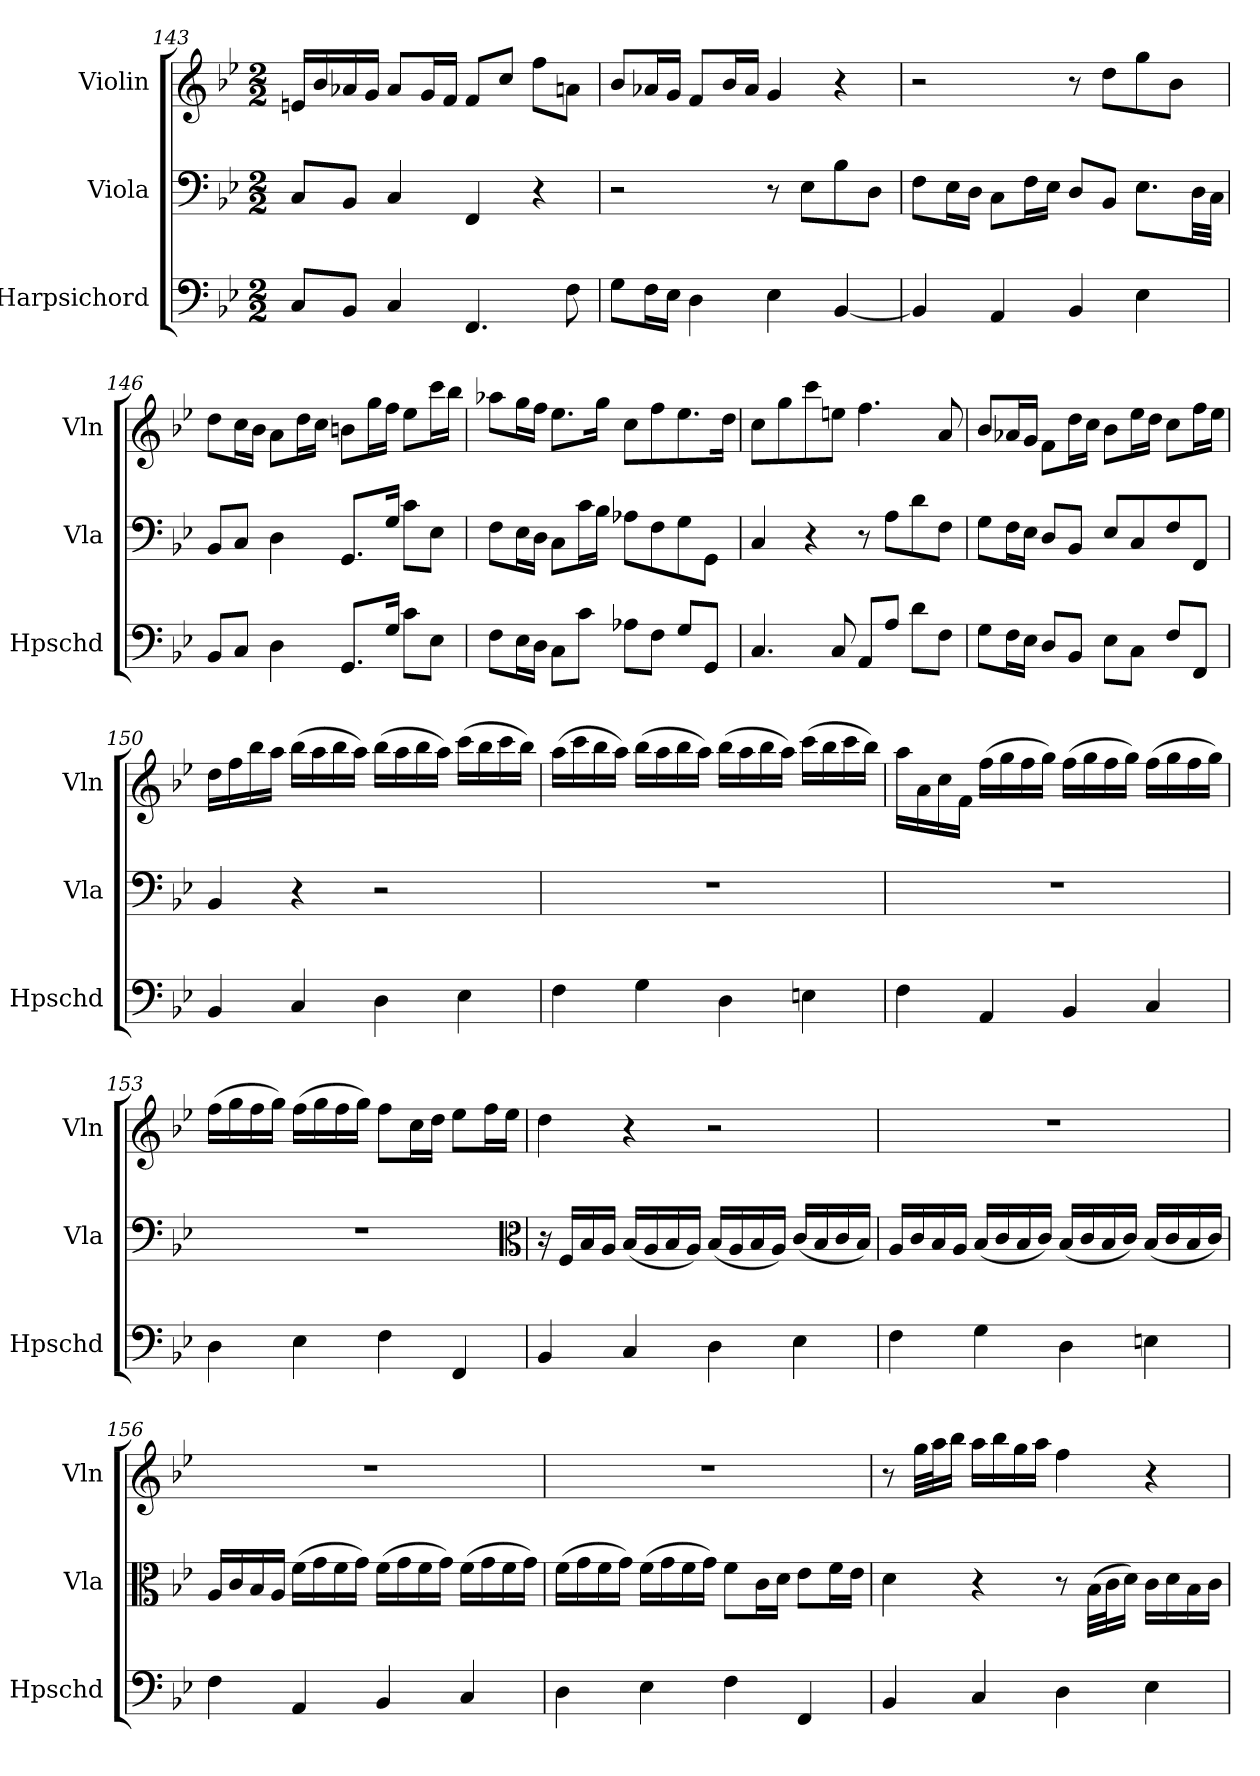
**kern	**kern	**kern
*part3	*part2	*part1
*staff3	*staff2	*staff1
*I"Harpsichord	*I"Viola	*I"Violin
*I'Hpschd	*I'Vla	*I'Vln
*clefF4	*clefF4	*clefG2
*k[b-e-]	*k[b-e-]	*k[b-e-]
*M2/2	*M2/2	*M2/2
=143	=143	=143
8C/L	8C/L	16en/LL
.	.	16b-/
8BB-/J	8BB-/J	16a-X/
.	.	16g/JJ
4C/	4C/	8a-/L
.	.	16g/L
.	.	16f/JJ
4.FF/	4FF/	8f/L
.	.	8cc/J
.	4r	8ff\L
8F\	.	8an\J
=144	=144	=144
8G\L	2r	8b-/L
16F\L	.	16a-X/L
16E-\JJ	.	16g/JJ
4D\	.	8f/L
.	.	16b-/L
.	.	16a-/JJ
4E-\	8r	4g/
.	8E-\L	.
[4BB-/	8B-\	4r
.	8D\J	.
=145	=145	=145
4BB-/]	8F\L	2r
.	16E-\L	.
.	16D\JJ	.
4AA/	8C\L	.
.	16F\L	.
.	16E-\JJ	.
4BB-/	8D/L	8r
.	8BB-/J	8dd\L
4E-\	8.E-\L	8gg\
.	.	8b-\J
.	32D\LL	.
.	32C\JJJ	.
=146	=146	=146
8BB-/L	8BB-/L	8dd\L
8C/J	8C/J	16cc\L
.	.	16b-\JJ
4D\	4D\	8a\L
.	.	16dd\L
.	.	16cc\JJ
8.GG/L	8.GG/L	8bn\L
.	.	16gg\L
16G/Jk	16G/Jk	16ff\JJ
8c\L	8c\L	8ee-\L
8E-\J	8E-\J	16ccc\L
.	.	16bb-\JJ
=147	=147	=147
8F\L	8F\L	8aa-X\L
16E-\L	16E-\L	16gg\L
16D\JJ	16D\JJ	16ff\JJ
8C\L	8C\L	8.ee-\L
8c\J	16c\L	.
.	16B-\JJ	16gg\Jk
8A-X\L	8A-X\L	8cc\L
8F\J	8F\	8ff\
8G/L	8G\	8.ee-\
8GG/J	8GG\J	.
.	.	16dd\Jk
=148	=148	=148
4.C/	4C/	8cc\L
.	.	8gg\
.	4r	8ccc\
8C/	.	8een\J
8AA/L	8r	4.ff\
8A/J	8A\L	.
8d\L	8d\	.
8F\J	8F\J	8a/
=149	=149	=149
8G\L	8G\L	8b-/L
16F\L	16F\L	16a-X/L
16E-\JJ	16E-\JJ	16g/JJ
8D/L	8D/L	8f\L
8BB-/J	8BB-/J	16dd\L
.	.	16cc\JJ
8E-\L	8E-/L	8b-\L
8C\J	8C/	16ee-\L
.	.	16dd\JJ
8F/L	8F/	8cc\L
8FF/J	8FF/J	16ff\L
.	.	16ee-\JJ
=150	=150	=150
4BB-/	4BB-/	16dd\LL
.	.	16ff\
.	.	16bb-\
.	.	16aa\JJ
4C/	4r	(16bb-\LL
.	.	16aa\
.	.	16bb-\
.	.	16aa\JJ)
4D\	2r	(16bb-\LL
.	.	16aa\
.	.	16bb-\
.	.	16aa\JJ)
4E-\	.	(16ccc\LL
.	.	16bb-\
.	.	16ccc\
.	.	16bb-\JJ)
=151	=151	=151
4F\	1r	(16aa\LL
.	.	16ccc\
.	.	16bb-\
.	.	16aa\JJ)
4G\	.	(16bb-\LL
.	.	16aa\
.	.	16bb-\
.	.	16aa\JJ)
4D\	.	(16bb-\LL
.	.	16aa\
.	.	16bb-\
.	.	16aa\JJ)
4En\	.	(16ccc\LL
.	.	16bb-\
.	.	16ccc\
.	.	16bb-\JJ)
=152	=152	=152
4F\	1r	16aa\LL
.	.	16a\
.	.	16cc\
.	.	16f\JJ
4AA/	.	(16ff\LL
.	.	16gg\
.	.	16ff\
.	.	16gg\JJ)
4BB-/	.	(16ff\LL
.	.	16gg\
.	.	16ff\
.	.	16gg\JJ)
4C/	.	(16ff\LL
.	.	16gg\
.	.	16ff\
.	.	16gg\JJ)
=153	=153	=153
4D\	1r	(16ff\LL
.	.	16gg\
.	.	16ff\
.	.	16gg\JJ)
4E-\	.	(16ff\LL
.	.	16gg\
.	.	16ff\
.	.	16gg\JJ)
4F\	.	8ff\L
.	.	16cc\L
.	.	16dd\JJ
4FF/	.	8ee-\L
.	.	16ff\L
.	.	16ee-\JJ
*	*clefC3	*
=154	=154	=154
4BB-/	16r	4dd\
.	16F/LL	.
.	16B-/	.
.	16A/JJ	.
4C/	(16B-/LL	4r
.	16A/	.
.	16B-/	.
.	16A/JJ)	.
4D\	(16B-/LL	2r
.	16A/	.
.	16B-/	.
.	16A/JJ)	.
4E-\	(16c/LL	.
.	16B-/	.
.	16c/	.
.	16B-/JJ)	.
=155	=155	=155
4F\	16A/LL	1r
.	16c/	.
.	16B-/	.
.	16A/JJ	.
4G\	(16B-/LL	.
.	16c/	.
.	16B-/	.
.	16c/JJ)	.
4D\	(16B-/LL	.
.	16c/	.
.	16B-/	.
.	16c/JJ)	.
4En\	(16B-/LL	.
.	16c/	.
.	16B-/	.
.	16c/JJ)	.
=156	=156	=156
4F\	16A/LL	1r
.	16c/	.
.	16B-/	.
.	16A/JJ	.
4AA/	(16f\LL	.
.	16g\	.
.	16f\	.
.	16g\JJ)	.
4BB-/	(16f\LL	.
.	16g\	.
.	16f\	.
.	16g\JJ)	.
4C/	(16f\LL	.
.	16g\	.
.	16f\	.
.	16g\JJ)	.
=157	=157	=157
4D\	(16f\LL	1r
.	16g\	.
.	16f\	.
.	16g\JJ)	.
4E-\	(16f\LL	.
.	16g\	.
.	16f\	.
.	16g\JJ)	.
4F\	8f\L	.
.	16c\L	.
.	16d\JJ	.
4FF/	8e-\L	.
.	16f\L	.
.	16e-\JJ	.
=158	=158	=158
4BB-/	4d\	8r
.	.	32gg\LLL
.	.	32aa\J
.	.	16bb-\JJ
4C/	4r	16aa\LL
.	.	16bb-\
.	.	16gg\
.	.	16aa\JJ
4D\	8r	4ff\
.	(32B-\LLL	.
.	32c\J	.
.	16d\JJ)	.
4E-\	16c\LL	4r
.	16d\	.
.	16B-\	.
.	16c\JJ	.
=	=	=
*-	*-	*-
